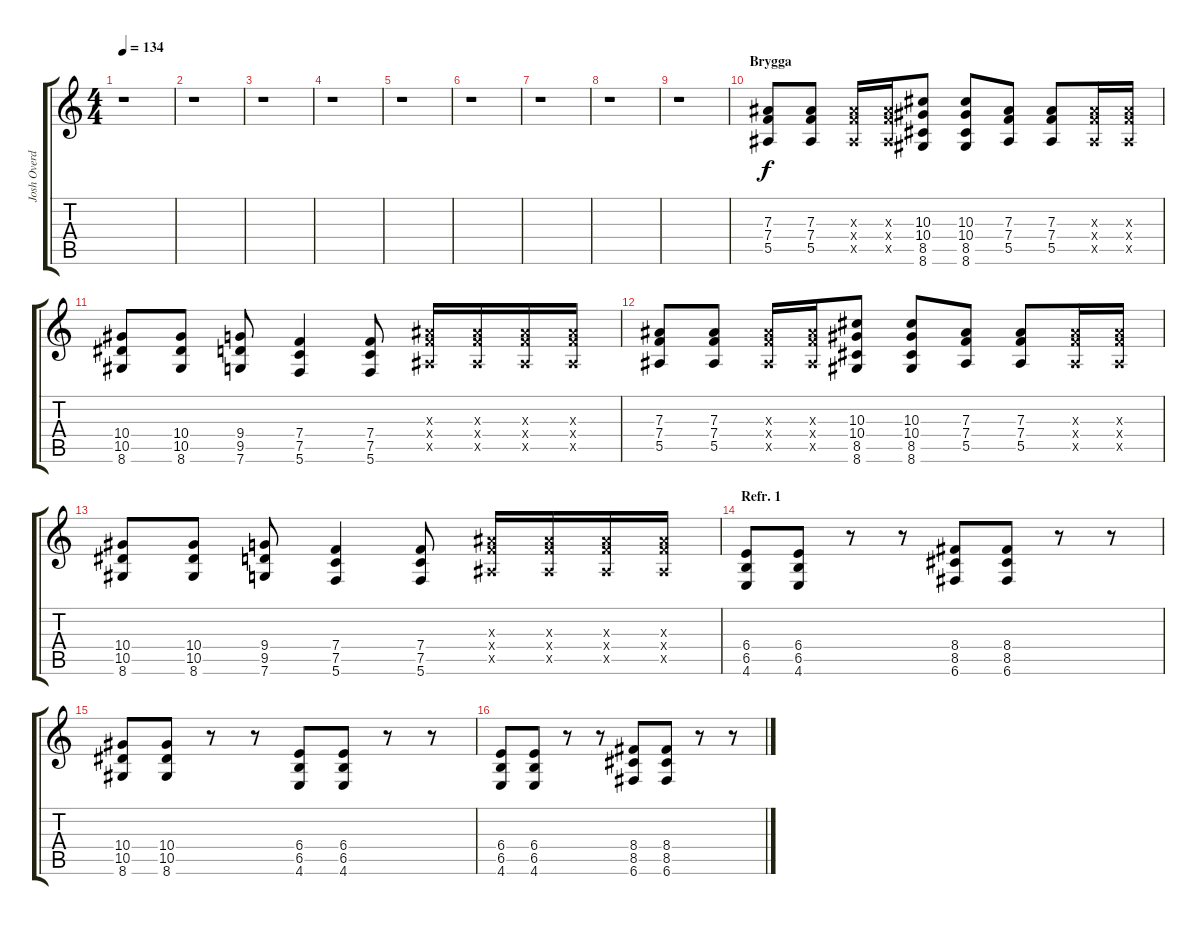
\track ("Josh Overdub" "Josh Overd") {instrument overdrivenguitar}
\staff {score tabs}
\tuning (C4 G3 Eb3 Bb2 F2 C2) {hide}
\ts (4 4)
\tempo 134
\clef g2
\ks c
r.1{dy f} |
r.1 |
r.1 |
r.1 |
r.1 |
r.1 |
r.1 |
r.1 |
r.1 |
\section ("" "Brygga")
(7.3 7.4 5.5).8 (7.3 7.4 5.5).8 (7.3{x} 7.4{x} 5.5{x}).16 (7.3{x} 7.4{x} 5.5{x}).16 (10.3 10.4 8.5 8.6).8 (10.3 10.4 8.5 8.6).8 (7.3 7.4 5.5).8 (7.3 7.4 5.5).8 (7.3{x} 7.4{x} 5.5{x}).16 (7.3{x} 7.4{x} 5.5{x}).16 |
(10.4 10.5 8.6).8 (10.4 10.5 8.6).8 (9.4 9.5 7.6).8 (7.4 7.5 5.6).4 (7.4 7.5 5.6).8 (7.3{x} 7.4{x} 5.5{x}).16 (7.3{x} 7.4{x} 5.5{x}).16 (7.3{x} 7.4{x} 5.5{x}).16 (7.3{x} 7.4{x} 5.5{x}).16 |
(7.3 7.4 5.5).8 (7.3 7.4 5.5).8 (7.3{x} 7.4{x} 5.5{x}).16 (7.3{x} 7.4{x} 5.5{x}).16 (10.3 10.4 8.5 8.6).8 (10.3 10.4 8.5 8.6).8 (7.3 7.4 5.5).8 (7.3 7.4 5.5).8 (7.3{x} 7.4{x} 5.5{x}).16 (7.3{x} 7.4{x} 5.5{x}).16 |
(10.4 10.5 8.6).8 (10.4 10.5 8.6).8 (9.4 9.5 7.6).8 (7.4 7.5 5.6).4 (7.4 7.5 5.6).8 (7.3{x} 7.4{x} 5.5{x}).16 (7.3{x} 7.4{x} 5.5{x}).16 (7.3{x} 7.4{x} 5.5{x}).16 (7.3{x} 7.4{x} 5.5{x}).16 |
\section ("" "Refr. 1")
(6.4 6.5 4.6).8 (6.4 6.5 4.6).8 r.8 r.8 (8.4 8.5 6.6).8 (8.4 8.5 6.6).8 r.8 r.8 |
(10.4 10.5 8.6).8 (10.4 10.5 8.6).8 r.8 r.8 (6.4 6.5 4.6).8 (6.4 6.5 4.6).8 r.8 r.8 |
(6.4 6.5 4.6).8 (6.4 6.5 4.6).8 r.8 r.8 (8.4 8.5 6.6).8 (8.4 8.5 6.6).8 r.8 r.8
